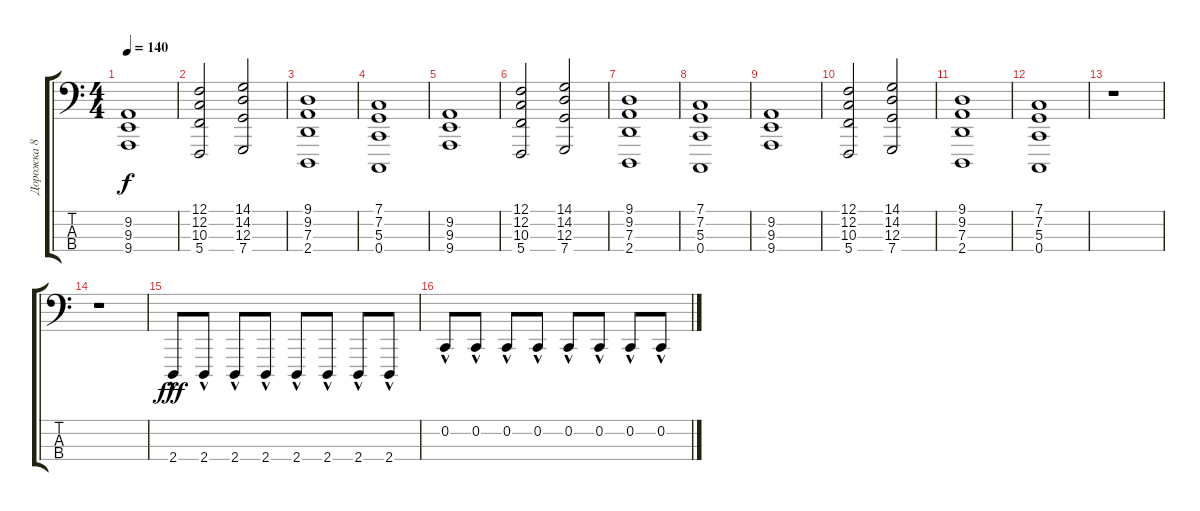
\track ("Дорожка 8" "Дорожка 8") {instrument lead1square}
\staff {score tabs}
\tuning (F2 C2 G1 C1) {hide}
\ts (4 4)
\tempo 140
\clef f4
\ks c
(9.2 9.3 9.4).1{dy f} |
(12.1 12.2 10.3 5.4).2 (14.1 14.2 12.3 7.4).2 |
(9.1 9.2 7.3 2.4).1 |
(7.1 7.2 5.3 0.4).1 |
(9.2 9.3 9.4).1 |
(12.1 12.2 10.3 5.4).2 (14.1 14.2 12.3 7.4).2 |
(9.1 9.2 7.3 2.4).1 |
(7.1 7.2 5.3 0.4).1 |
(9.2 9.3 9.4).1 |
(12.1 12.2 10.3 5.4).2 (14.1 14.2 12.3 7.4).2 |
(9.1 9.2 7.3 2.4).1 |
(7.1 7.2 5.3 0.4).1 |
r.1 |
r.1 |
2.4{hac}.8{dy fff} 2.4{hac}.8 2.4{hac}.8 2.4{hac}.8 2.4{hac}.8 2.4{hac}.8 2.4{hac}.8 2.4{hac}.8 |
0.2{hac}.8 0.2{hac}.8 0.2{hac}.8 0.2{hac}.8 0.2{hac}.8 0.2{hac}.8 0.2{hac}.8 0.2{hac}.8
